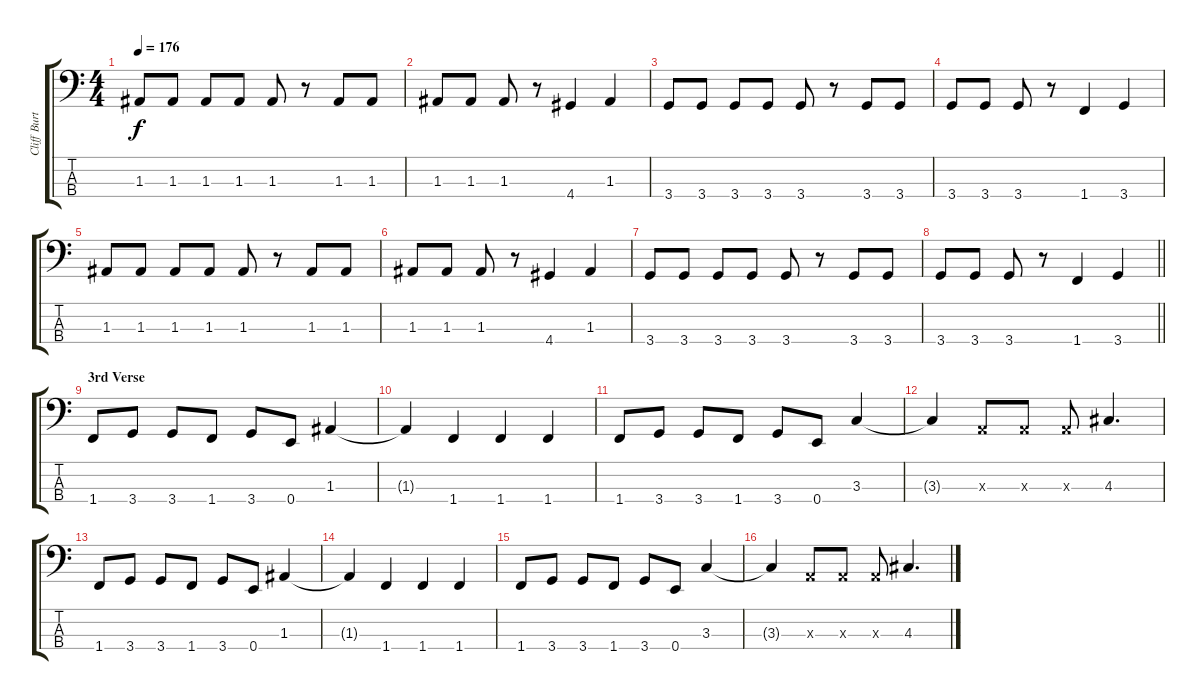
\track ("Cliff Burton" "Cliff Burt") {instrument electricbasspick}
\staff {score tabs}
\tuning (G2 D2 A1 E1) {hide}
\ts (4 4)
\tempo 176
\clef f4
\ks c
1.3.8{dy f} 1.3.8 1.3.8 1.3.8 1.3.8 r.8 1.3.8 1.3.8 |
1.3.8 1.3.8 1.3.8 r.8 4.4.4 1.3.4 |
3.4.8 3.4.8 3.4.8 3.4.8 3.4.8 r.8 3.4.8 3.4.8 |
3.4.8 3.4.8 3.4.8 r.8 1.4.4 3.4.4 |
1.3.8 1.3.8 1.3.8 1.3.8 1.3.8 r.8 1.3.8 1.3.8 |
1.3.8 1.3.8 1.3.8 r.8 4.4.4 1.3.4 |
3.4.8 3.4.8 3.4.8 3.4.8 3.4.8 r.8 3.4.8 3.4.8 |
\barLineRight lightlight
3.4.8 3.4.8 3.4.8 r.8 1.4.4 3.4.4 |
\section ("" "3rd Verse")
1.4.8 3.4.8 3.4.8 1.4.8 3.4.8 0.4.8 1.3.4 |
1.3{t}.4 1.4.4 1.4.4 1.4.4 |
1.4.8 3.4.8 3.4.8 1.4.8 3.4.8 0.4.8 3.3.4 |
3.3{t}.4 0.3{x}.8 0.3{x}.8 0.3{x}.8 4.3.4{d} |
1.4.8 3.4.8 3.4.8 1.4.8 3.4.8 0.4.8 1.3.4 |
1.3{t}.4 1.4.4 1.4.4 1.4.4 |
1.4.8 3.4.8 3.4.8 1.4.8 3.4.8 0.4.8 3.3.4 |
3.3{t}.4 0.3{x}.8 0.3{x}.8 0.3{x}.8 4.3.4{d}
